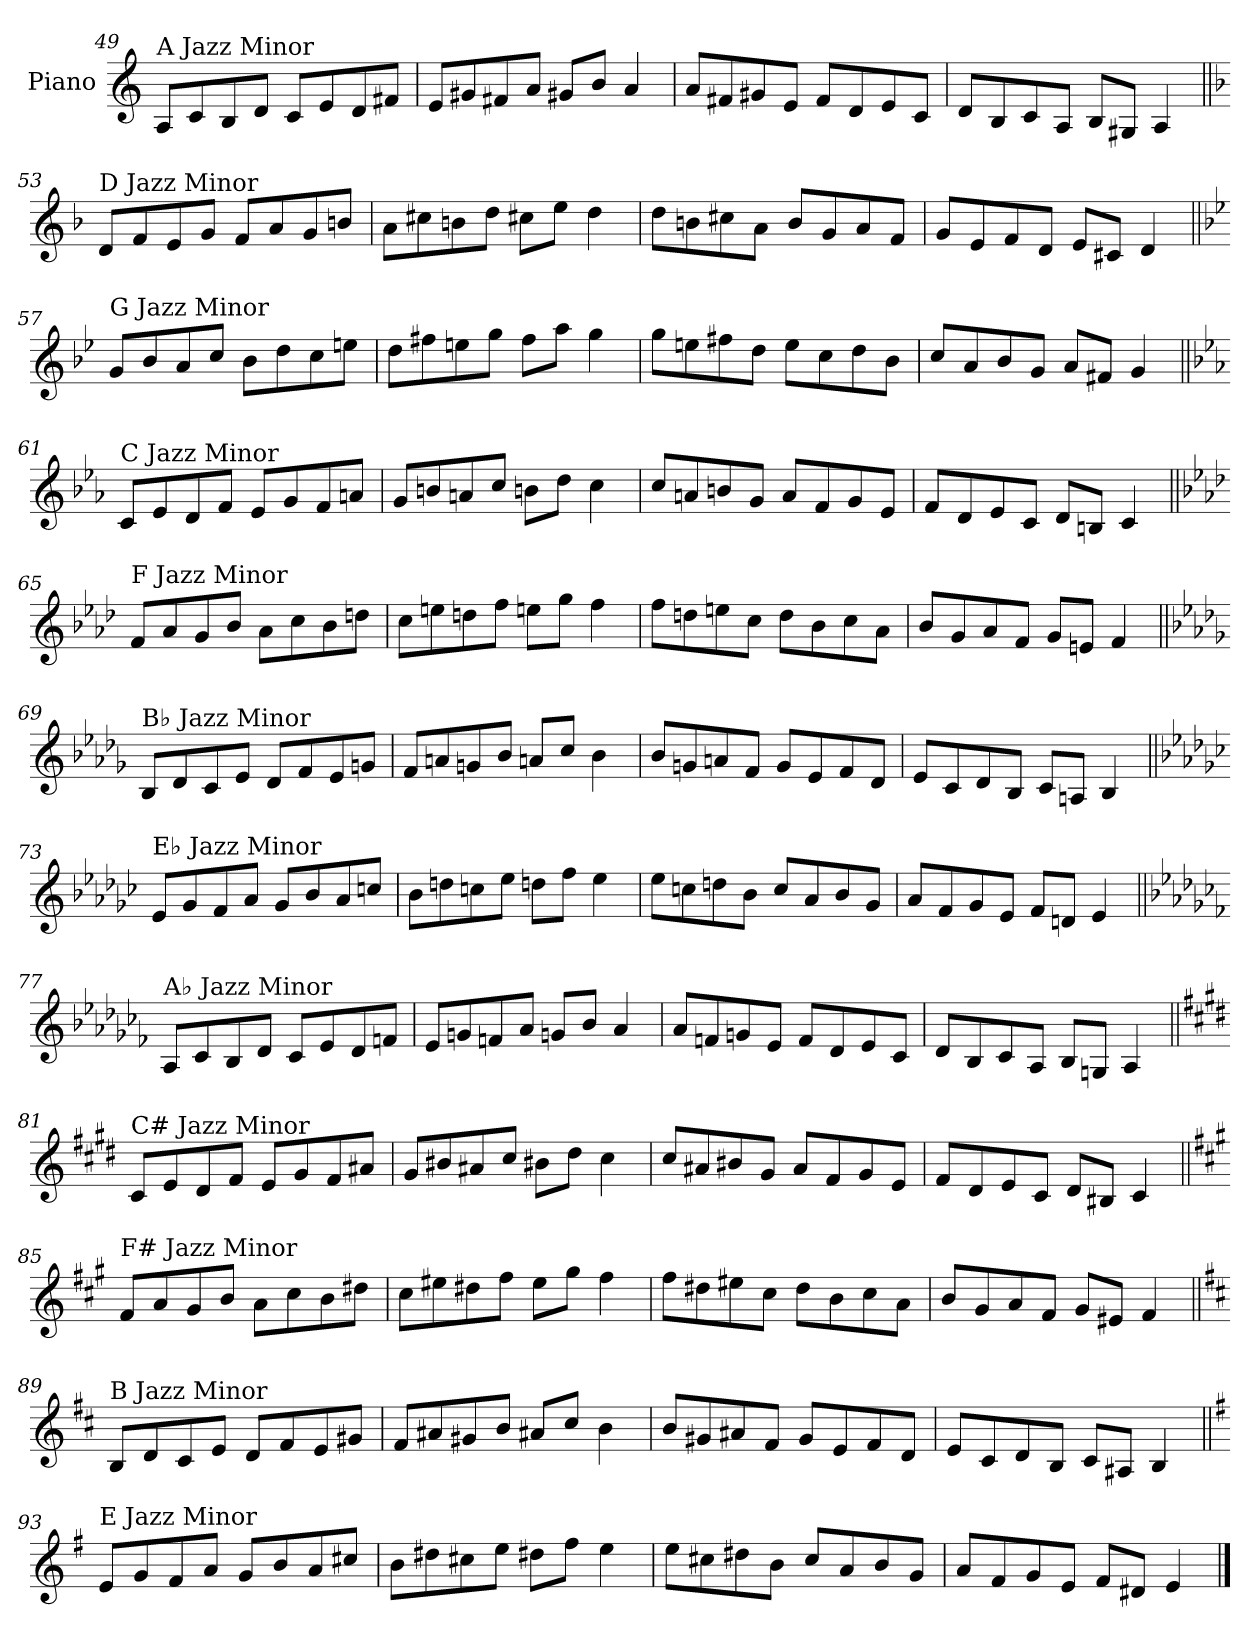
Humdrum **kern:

**kern
*part1
*staff1
*I"Piano
*I'Pno.
!!LO:PB:g=z
*clefG2
*k[]
=49
!LO:TX:a:t=A Jazz Minor
8A/L
8c/
8B/
8d/J
8c/L
8e/
8d/
8f#X/J
=50
8e/L
8g#X/
8f#X/
8a/J
8g#X/L
8b/J
4a/
=51
8a/L
8f#X/
8g#X/
8e/J
8f#/L
8d/
8e/
8c/J
=52
8d/L
8B/
8c/
8A/J
8B/L
8G#X/J
4A/
!!LO:LB:g=z
=53||
*k[b-]
!LO:TX:a:t=D Jazz Minor
8d/L
8f/
8e/
8g/J
8f/L
8a/
8g/
8bn/J
=54
8a\L
8cc#X\
8bn\
8dd\J
8cc#X\L
8ee\J
4dd\
=55
8dd\L
8bn\
8cc#X\
8a\J
8b/L
8g/
8a/
8f/J
=56
8g/L
8e/
8f/
8d/J
8e/L
8c#X/J
4d/
!!LO:LB:g=z
=57||
*k[b-e-]
!LO:TX:a:t=G Jazz Minor
8g/L
8b-/
8a/
8cc/J
8b-\L
8dd\
8cc\
8een\J
=58
8dd\L
8ff#X\
8een\
8gg\J
8ff#\L
8aa\J
4gg\
=59
8gg\L
8een\
8ff#X\
8dd\J
8ee\L
8cc\
8dd\
8b-\J
=60
8cc/L
8a/
8b-/
8g/J
8a/L
8f#X/J
4g/
!!LO:LB:g=z
=61||
*k[b-e-a-]
!LO:TX:a:t=C Jazz Minor
8c/L
8e-/
8d/
8f/J
8e-/L
8g/
8f/
8an/J
=62
8g/L
8bn/
8an/
8cc/J
8bn\L
8dd\J
4cc\
=63
8cc/L
8an/
8bn/
8g/J
8a/L
8f/
8g/
8e-/J
=64
8f/L
8d/
8e-/
8c/J
8d/L
8Bn/J
4c/
!!LO:LB:g=z
=65||
*k[b-e-a-d-]
!LO:TX:a:t=F Jazz Minor
8f/L
8a-/
8g/
8b-/J
8a-\L
8cc\
8b-\
8ddn\J
=66
8cc\L
8een\
8ddn\
8ff\J
8een\L
8gg\J
4ff\
=67
8ff\L
8ddn\
8een\
8cc\J
8dd\L
8b-\
8cc\
8a-\J
=68
8b-/L
8g/
8a-/
8f/J
8g/L
8en/J
4f/
!!LO:LB:g=z
=69||
*k[b-e-a-d-g-]
!LO:TX:a:t=B♭ Jazz Minor
8B-/L
8d-/
8c/
8e-/J
8d-/L
8f/
8e-/
8gn/J
=70
8f/L
8an/
8gn/
8b-/J
8an/L
8cc/J
4b-\
=71
8b-/L
8gn/
8an/
8f/J
8g/L
8e-/
8f/
8d-/J
=72
8e-/L
8c/
8d-/
8B-/J
8c/L
8An/J
4B-/
!!LO:LB:g=z
=73||
*k[b-e-a-d-g-c-]
!LO:TX:a:t=E♭ Jazz Minor
8e-/L
8g-/
8f/
8a-/J
8g-/L
8b-/
8a-/
8ccn/J
=74
8b-\L
8ddn\
8ccn\
8ee-\J
8ddn\L
8ff\J
4ee-\
=75
8ee-\L
8ccn\
8ddn\
8b-\J
8cc/L
8a-/
8b-/
8g-/J
=76
8a-/L
8f/
8g-/
8e-/J
8f/L
8dn/J
4e-/
!!LO:LB:g=z
=77||
*k[b-e-a-d-g-c-f-]
!LO:TX:a:t=A♭ Jazz Minor
8A-/L
8c-/
8B-/
8d-/J
8c-/L
8e-/
8d-/
8fn/J
=78
8e-/L
8gn/
8fn/
8a-/J
8gn/L
8b-/J
4a-/
=79
8a-/L
8fn/
8gn/
8e-/J
8f/L
8d-/
8e-/
8c-/J
=80
8d-/L
8B-/
8c-/
8A-/J
8B-/L
8Gn/J
4A-/
!!LO:LB:g=z
=81||
*k[f#c#g#d#]
!LO:TX:a:t=C# Jazz Minor
8c#/L
8e/
8d#/
8f#/J
8e/L
8g#/
8f#/
8a#X/J
=82
8g#/L
8b#X/
8a#X/
8cc#/J
8b#X\L
8dd#\J
4cc#\
=83
8cc#/L
8a#X/
8b#X/
8g#/J
8a#/L
8f#/
8g#/
8e/J
=84
8f#/L
8d#/
8e/
8c#/J
8d#/L
8B#X/J
4c#/
!!LO:LB:g=z
=85||
*k[f#c#g#]
!LO:TX:a:t=F# Jazz Minor
8f#/L
8a/
8g#/
8b/J
8a\L
8cc#\
8b\
8dd#X\J
=86
8cc#\L
8ee#X\
8dd#X\
8ff#\J
8ee#\L
8gg#\J
4ff#\
=87
8ff#\L
8dd#X\
8ee#X\
8cc#\J
8dd#\L
8b\
8cc#\
8a\J
=88
8b/L
8g#/
8a/
8f#/J
8g#/L
8e#X/J
4f#/
!!LO:LB:g=z
=89||
*k[f#c#]
!LO:TX:a:t=B Jazz Minor
8B/L
8d/
8c#/
8e/J
8d/L
8f#/
8e/
8g#X/J
=90
8f#/L
8a#X/
8g#X/
8b/J
8a#X/L
8cc#/J
4b\
=91
8b/L
8g#X/
8a#X/
8f#/J
8g#/L
8e/
8f#/
8d/J
=92
8e/L
8c#/
8d/
8B/J
8c#/L
8A#X/J
4B/
!!LO:LB:g=z
=93||
*k[f#]
!LO:TX:a:t=E Jazz Minor
8e/L
8g/
8f#/
8a/J
8g/L
8b/
8a/
8cc#X/J
=94
8b\L
8dd#X\
8cc#X\
8ee\J
8dd#X\L
8ff#\J
4ee\
=95
8ee\L
8cc#X\
8dd#X\
8b\J
8cc#/L
8a/
8b/
8g/J
=96
8a/L
8f#/
8g/
8e/J
8f#/L
8d#X/J
4e/
==
*-
